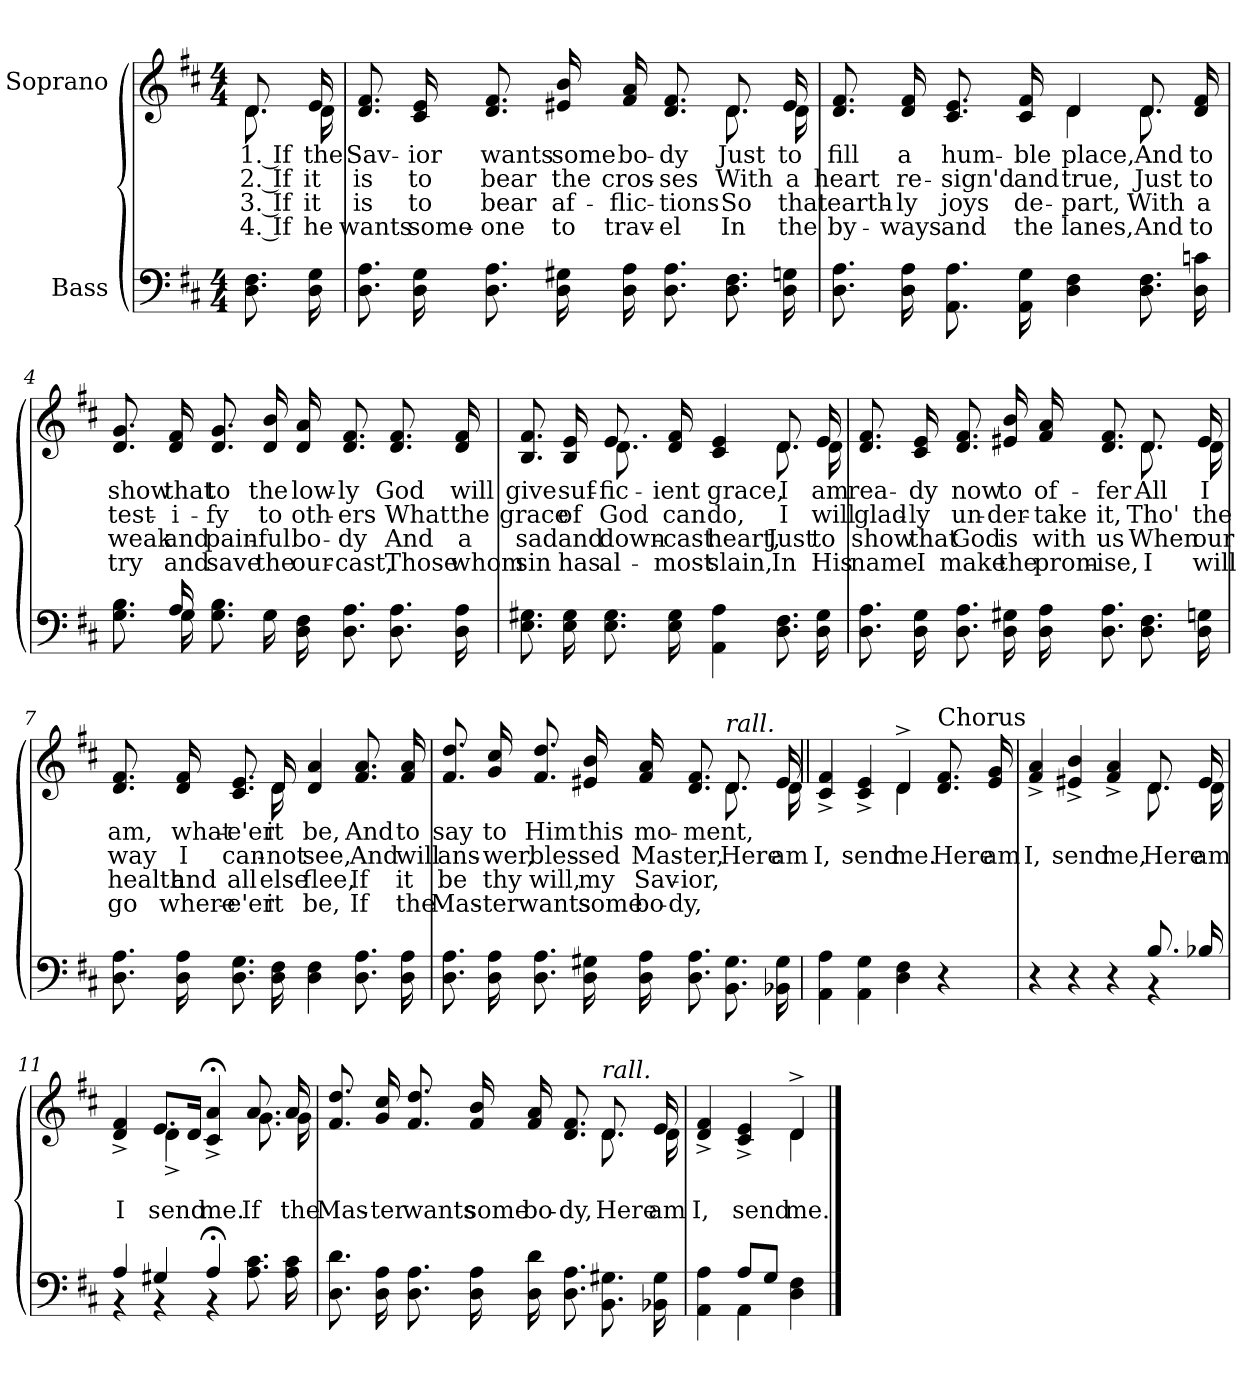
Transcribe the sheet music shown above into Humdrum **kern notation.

**kern	**kern	**text	**text	**text	**text
*part2	*part1	*part1	*part1	*part1	*part1
*staff2	*staff1	*staff1	*staff1	*staff1	*staff1
*I"Bass	*I"Soprano	*	*	*	*
*clefF4	*clefG2	*	*	*	*
*k[f#c#]	*k[f#c#]	*	*	*	*
*M4/4	*M4/4	*	*	*	*
*MM60	*MM60	*	*	*	*
=1	=1	=1	=1	=1	=1
!	!	!LO:LY:b	!LO:LY:b	!LO:LY:b	!LO:LY:b
*	*^	*	*	*	*
8.D\ 8.F#\	8.d/	8.d\	1. If	2. If	3. If	4. If
!	!	!	!LO:LY:b	!LO:LY:b	!LO:LY:b	!LO:LY:b
16D\ 16G\	16e/	16d\	the	it	it	he
=2	=2	=2	=2	=2	=2	=2
!	!	!	!LO:LY:b	!LO:LY:b	!LO:LY:b	!LO:LY:b
8.D\ 8.A\	8.d/ 8.f#/	8.ryy	Sav-	is	is	wants
!	!	!	!LO:LY:b	!LO:LY:b	!LO:LY:b	!LO:LY:b
16D\ 16G\	16c#/ 16e/	16ryy	-ior	to	to	some-
!	!	!	!LO:LY:b	!LO:LY:b	!LO:LY:b	!LO:LY:b
8.D\ 8.A\	8.d/ 8.f#/	8.ryy	wants	bear	bear	-one
!	!	!	!LO:LY:b	!LO:LY:b	!LO:LY:b	!LO:LY:b
16D\ 16G#X\	16e#X/ 16b/	16ryy	some	the	af-	to
!	!	!	!LO:LY:b	!LO:LY:b	!LO:LY:b	!LO:LY:b
16D\ 16A\	16f#/ 16a/	16ryy	bo-	cros-	-flic-	trav-
!	!	!	!LO:LY:b	!LO:LY:b	!LO:LY:b	!LO:LY:b
8.D\ 8.A\	8.d/ 8.f#/	8.ryy	-dy	-ses	-tions	-el
!	!	!	!LO:LY:b	!LO:LY:b	!LO:LY:b	!LO:LY:b
8.D\ 8.F#\	8.d/	8.d\	Just	With	So	In
!	!	!	!LO:LY:b	!LO:LY:b	!LO:LY:b	!LO:LY:b
16D\ 16Gn\	16e#/	16d\	to	a	that	the
=3	=3	=3	=3	=3	=3	=3
!	!	!	!LO:LY:b	!LO:LY:b	!LO:LY:b	!LO:LY:b
8.D\ 8.A\	8.d/ 8.f#/	8.ryy	fill	heart	earth-	by-
!	!	!	!LO:LY:b	!LO:LY:b	!LO:LY:b	!LO:LY:b
16D\ 16A\	16d/ 16f#/	16ryy	a	re-	-ly	-ways
!	!	!	!LO:LY:b	!LO:LY:b	!LO:LY:b	!LO:LY:b
8.AA\ 8.A\	8.c#/ 8.e/	8.ryy	hum-	-sign'd	joys	and
!	!	!	!LO:LY:b	!LO:LY:b	!LO:LY:b	!LO:LY:b
16AA\ 16G\	16c#/ 16f#/	16ryy	-ble	and	de-	the
!	!	!	!LO:LY:b	!LO:LY:b	!LO:LY:b	!LO:LY:b
4D\ 4F#\	4d/	4d\	place,	true,	-part,	lanes,
!	!	!	!LO:LY:b	!LO:LY:b	!LO:LY:b	!LO:LY:b
8.D\ 8.F#\	8.d/	8.d\	And	Just	With	And
!	!	!	!LO:LY:b	!LO:LY:b	!LO:LY:b	!LO:LY:b
16D\ 16cn\	16d/ 16f#/	16ryy	to	to	a	to
!!LO:LB:g=z
=4	=4	=4	=4	=4	=4	=4
*^	*	*	*	*	*	*
!	!	!	!	!LO:LY:b	!LO:LY:b	!LO:LY:b	!LO:LY:b
*	*	*v	*v	*	*	*	*
8.G\ 8.B\	8.ryy	8.d/ 8.g/	show	test-	weak	try
!	!	!	!LO:LY:b	!LO:LY:b	!LO:LY:b	!LO:LY:b
16A/	16G\	16d/ 16f#/	that	-i-	and	and
!	!	!	!LO:LY:b	!LO:LY:b	!LO:LY:b	!LO:LY:b
8.G\ 8.B\	8.ryy	8.d/ 8.g/	to	-fy	pain-	save
!	!	!	!LO:LY:b	!LO:LY:b	!LO:LY:b	!LO:LY:b
16G\	16ryy	16d/ 16b/	the	to	-ful	the
!	!	!	!LO:LY:b	!LO:LY:b	!LO:LY:b	!LO:LY:b
16D\ 16F#\	16ryy	16d/ 16a/	low-	oth-	bo-	our-
!	!	!	!LO:LY:b	!LO:LY:b	!LO:LY:b	!LO:LY:b
8.D\ 8.A\	8.ryy	8.d/ 8.f#/	-ly	-ers	-dy	-cast,
!	!	!	!LO:LY:b	!LO:LY:b	!LO:LY:b	!LO:LY:b
8.D\ 8.A\	8.ryy	8.d/ 8.f#/	God	What	And	Those
!	!	!	!LO:LY:b	!LO:LY:b	!LO:LY:b	!LO:LY:b
16D\ 16A\	16ryy	16d/ 16f#/	will	the	a	whom
=5	=5	=5	=5	=5	=5	=5
!	!	!	!LO:LY:b	!LO:LY:b	!LO:LY:b	!LO:LY:b
*v	*v	*^	*	*	*	*
8.E\ 8.G#X\	8.B/ 8.f#/	8.ryy	give	grace	sad	sin
!	!	!	!LO:LY:b	!LO:LY:b	!LO:LY:b	!LO:LY:b
16E\ 16G#\	16B/ 16e/	16ryy	suf-	of	and	has
!	!	!	!LO:LY:b	!LO:LY:b	!LO:LY:b	!LO:LY:b
8.E\ 8.G#\	8.e/	8.d\	-fic-	God	down-	al-
!	!	!	!LO:LY:b	!LO:LY:b	!LO:LY:b	!LO:LY:b
16E\ 16G#\	16d/ 16f#/	16ryy	-ient	can	-cast	-most
!	!	!	!LO:LY:b	!LO:LY:b	!LO:LY:b	!LO:LY:b
4AA\ 4A\	4c#/ 4e/	4ryy	grace,	do,	heart,	slain,
!	!	!	!LO:LY:b	!LO:LY:b	!LO:LY:b	!LO:LY:b
8.D\ 8.F#\	8.d/	8.d\	I	I	Just	In
!	!	!	!LO:LY:b	!LO:LY:b	!LO:LY:b	!LO:LY:b
16D\ 16G#\	16e/	16d\	am	will	to	His
!!LO:LB:g=z	!!
=6	=6	=6	=6	=6	=6	=6
!	!	!	!LO:LY:b	!LO:LY:b	!LO:LY:b	!LO:LY:b
8.D\ 8.A\	8.d/ 8.f#/	8.ryy	rea-	glad-	show	name
!	!	!	!LO:LY:b	!LO:LY:b	!LO:LY:b	!LO:LY:b
16D\ 16G\	16c#/ 16e/	16ryy	-dy	-ly	that	I
!	!	!	!LO:LY:b	!LO:LY:b	!LO:LY:b	!LO:LY:b
8.D\ 8.A\	8.d/ 8.f#/	8.ryy	now	un-	God	make
!	!	!	!LO:LY:b	!LO:LY:b	!LO:LY:b	!LO:LY:b
16D\ 16G#X\	16e#X/ 16b/	16ryy	to	-der-	is	the
!	!	!	!LO:LY:b	!LO:LY:b	!LO:LY:b	!LO:LY:b
16D\ 16A\	16f#/ 16a/	16ryy	of-	-take	with	prom-
!	!	!	!LO:LY:b	!LO:LY:b	!LO:LY:b	!LO:LY:b
8.D\ 8.A\	8.d/ 8.f#/	8.ryy	-fer	it,	us	-ise,
!	!	!	!LO:LY:b	!LO:LY:b	!LO:LY:b	!LO:LY:b
8.D\ 8.F#\	8.d/	8.d\	All	Tho'	When	I
!	!	!	!LO:LY:b	!LO:LY:b	!LO:LY:b	!LO:LY:b
16D\ 16Gn\	16e#/	16d\	I	the	our	will
=7	=7	=7	=7	=7	=7	=7
!	!	!	!LO:LY:b	!LO:LY:b	!LO:LY:b	!LO:LY:b
8.D\ 8.A\	8.d/ 8.f#/	8.ryy	am,	way	health	go
!	!	!	!LO:LY:b	!LO:LY:b	!LO:LY:b	!LO:LY:b
16D\ 16A\	16d/ 16f#/	16ryy	what-	I	and	where-
!	!	!	!LO:LY:b	!LO:LY:b	!LO:LY:b	!LO:LY:b
8.D\ 8.G\	8.c#/ 8.e/	8.ryy	-e'er	can-	all	-e'er
!	!	!	!LO:LY:b	!LO:LY:b	!LO:LY:b	!LO:LY:b
16D\ 16F#\	16d/	16d\	it	-not	else	it
!	!	!	!LO:LY:b	!LO:LY:b	!LO:LY:b	!LO:LY:b
4D\ 4F#\	4d/ 4a/	4ryy	be,	see,	flee,	be,
!	!	!	!LO:LY:b	!LO:LY:b	!LO:LY:b	!LO:LY:b
8.D\ 8.A\	8.f#/ 8.a/	8.ryy	And	And	If	If
!	!	!	!LO:LY:b	!LO:LY:b	!LO:LY:b	!LO:LY:b
16D\ 16A\	16f#/ 16a/	16ryy	to	will	it	the
!!LO:LB:g=z	!!
=8	=8	=8	=8	=8	=8	=8
!	!	!	!LO:LY:b	!LO:LY:b	!LO:LY:b	!LO:LY:b
8.D\ 8.A\	8.f#/ 8.dd/	8.ryy	say	ans-	be	Mas-
!	!	!	!LO:LY:b	!LO:LY:b	!LO:LY:b	!LO:LY:b
16D\ 16A\	16g/ 16cc#/	16ryy	to	-wer,	thy	-ter
!	!	!	!LO:LY:b	!LO:LY:b	!LO:LY:b	!LO:LY:b
8.D\ 8.A\	8.f#/ 8.dd/	8.ryy	Him	bles-	will,	wants
!	!	!	!LO:LY:b	!LO:LY:b	!LO:LY:b	!LO:LY:b
16D\ 16G#X\	16e#X/ 16b/	16ryy	this	-sed	my	some
!	!	!	!LO:LY:b	!LO:LY:b	!LO:LY:b	!LO:LY:b
16D\ 16A\	16f#/ 16a/	16ryy	mo-	Mas-	Sav-	bo-
!	!	!	!LO:LY:b	!LO:LY:b	!LO:LY:b	!LO:LY:b
8.D\ 8.A\	8.d/ 8.f#/	8.ryy	-ment,	-ter,	-ior,	-dy,
*	*MM55	*	*	*	*	*
!	!LO:TX:a:i:t=rall.	!	!	!	!	!
!	!	!	!	!LO:LY:b	!	!
8.BB\ 8.G#\	8.d/	8.d\	.	Here	.	.
!	!	!	!	!LO:LY:b	!	!
16BB-X\ 16G#\	16e#/	16d\	.	am	.	.
=9	=9||	=9||	=9||	=9||	=9||	=9||
!	!	!	!	!LO:LY:b	!	!
4AA\ 4A\	4c#/^ 4f#/^	4ryy	.	I,	.	.
!	!	!	!	!LO:LY:b	!	!
4AA\ 4G\	4c#/^ 4e/^	4ryy	.	send	.	.
!	!	!	!	!LO:LY:b	!	!
4D\ 4F#\	4d^/	4d\	.	me.	.	.
*	*MM70	*	*	*	*	*
!	!LO:TX:a:t=Chorus	!	!	!	!	!
!	!	!	!	!LO:LY:b	!	!
4r	8.d/ 8.f#/	8.ryy	.	Here	.	.
!	!	!	!	!LO:LY:b	!	!
.	16e/ 16g/	16ryy	.	am	.	.
=10	=10	=10	=10	=10	=10	=10
*^	*	*	*	*	*	*
!	!	!	!	!	!LO:LY:b	!	!
4r	4ryy	4f#/^ 4a/^	4ryy	.	I,	.	.
!	!	!	!	!	!LO:LY:b	!	!
4r	4ryy	4e#X/^ 4b/^	4ryy	.	send	.	.
!	!	!	!	!	!LO:LY:b	!	!
4r	4ryy	4f#/^ 4a/^	4ryy	.	me,	.	.
!	!	!	!	!	!LO:LY:b	!	!
8.B/	4r	8.d/	8.d\	.	Here	.	.
!	!	!	!	!	!LO:LY:b	!	!
16B-X/	.	16e#/	16d\	.	am	.	.
!!LO:PB:g=z	!!
=11	=11	=11	=11	=11	=11	=11	=11
!	!	!	!	!	!LO:LY:b	!	!
4A/	4r	4d/^ 4f#/^	4ryy	.	I	.	.
!	!	!	!	!	!LO:LY:b	!	!
4G#X/	4r	8.e/L	4d^\	.	send	.	.
.	.	16d/Jk	.	.	.	.	.
!	!	!	!	!	!LO:LY:b	!	!
4A;</	4r	4c#/;<^ 4a/;<^	4ryy	.	me.	.	.
!	!	!	!	!	!LO:LY:b	!	!
8.A\ 8.c#\	4ryy	8.a/	8.g\	.	If	.	.
!	!	!	!	!	!LO:LY:b	!	!
16A\ 16c#\	.	16a/	16g\	.	the	.	.
*v	*v	*	*	*	*	*	*
=12	=12	=12	=12	=12	=12	=12
!	!	!	!	!LO:LY:b	!	!
8.D\ 8.d\	8.f#/ 8.dd/	8.ryy	.	Mas-	.	.
!	!	!	!	!LO:LY:b	!	!
16D\ 16A\	16g/ 16cc#/	16ryy	.	-ter	.	.
!	!	!	!	!LO:LY:b	!	!
8.D\ 8.A\	8.f#/ 8.dd/	8.ryy	.	wants	.	.
!	!	!	!	!LO:LY:b	!	!
16D\ 16A\	16f#/ 16b/	16ryy	.	some	.	.
!	!	!	!	!LO:LY:b	!	!
16D\ 16d\	16f#/ 16a/	16ryy	.	bo-	.	.
!	!	!	!	!LO:LY:b	!	!
8.D\ 8.A\	8.d/ 8.f#/	8.ryy	.	-dy,	.	.
*	*MM55	*	*	*	*	*
!	!LO:TX:a:i:t=rall.	!	!	!	!	!
!	!	!	!	!LO:LY:b	!	!
8.BB\ 8.G#X\	8.d/	8.d\	.	Here	.	.
!	!	!	!	!LO:LY:b	!	!
16BB-X\ 16G#\	16e/	16d\	.	am	.	.
=13	=13	=13	=13	=13	=13	=13
*^	*	*	*	*	*	*
!	!	!	!	!	!LO:LY:b	!	!
4AA\ 4A\	4ryy	4d/^ 4f#/^	4ryy	.	I,	.	.
!	!	!	!	!	!LO:LY:b	!	!
8A/L	4AA\	4c#/^ 4e/^	4ryy	.	send	.	.
8G/J	.	.	.	.	.	.	.
!	!	!	!	!	!LO:LY:b	!	!
4D\ 4F#\	4ryy	4d^/	4d\	.	me.	.	.
*v	*v	*	*	*	*	*	*
*	*v	*v	*	*	*	*
==	==	==	==	==	==
*-	*-	*-	*-	*-	*-
